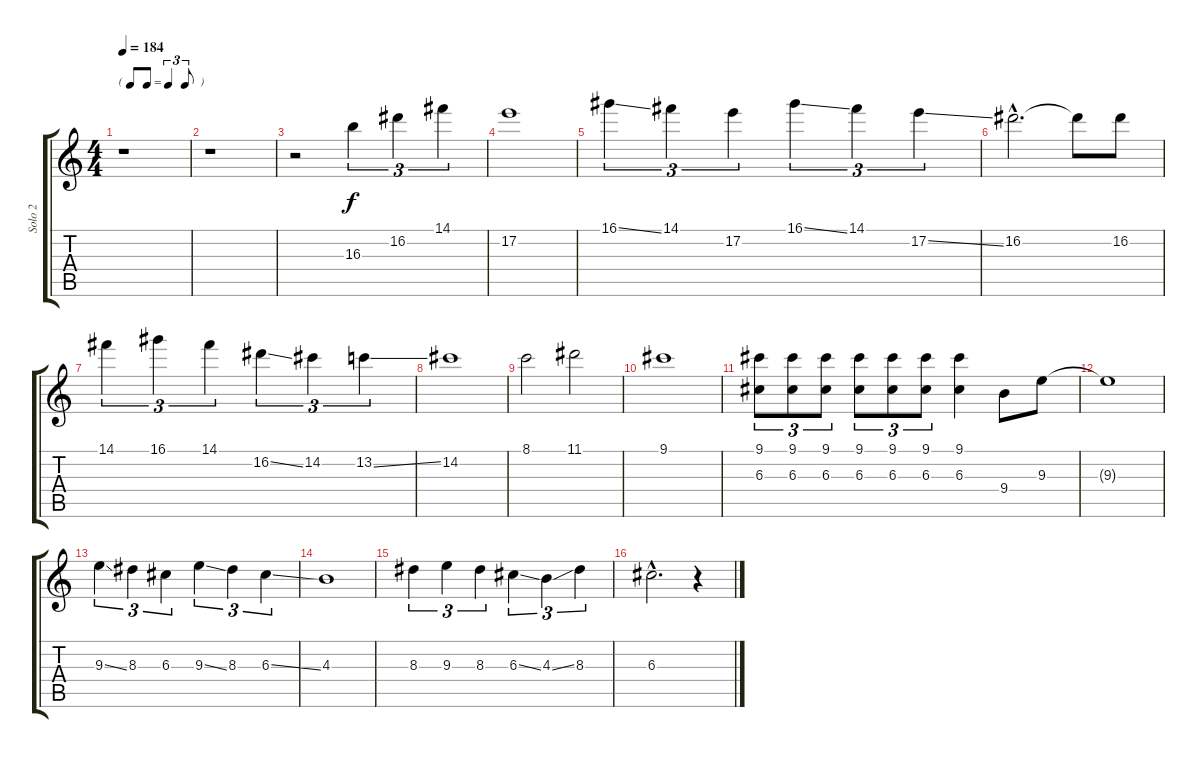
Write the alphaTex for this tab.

\track ("Solo 2" "Solo 2") {instrument distortionguitar}
\staff {score tabs}
\tuning (E4 B3 G3 D3 A2 E2) {hide}
\ts (4 4)
\tf triplet8th
\tempo 184
\clef g2
\ks c
r.1{dy f} |
r.1 |
r.2 16.3.4{tu (3 2)} 16.2.4{tu (3 2)} 14.1.4{tu (3 2)} |
17.2.1 |
16.1{ss}.4{tu (3 2)} 14.1.4{tu (3 2)} 17.2.4{tu (3 2)} 16.1{ss}.4{tu (3 2)} 14.1.4{tu (3 2)} 17.2{ss}.4{tu (3 2)} |
16.2{hac}.2{d} 16.2{t}.8 16.2.8 |
14.1.4{tu (3 2)} 16.1.4{tu (3 2)} 14.1.4{tu (3 2)} 16.2{ss}.4{tu (3 2)} 14.2.4{tu (3 2)} 13.2{ss}.4{tu (3 2)} |
14.2.1 |
8.1.2 11.1.2 |
9.1.1 |
(9.1 6.3).8{tu (3 2)} (9.1 6.3).8{tu (3 2)} (9.1 6.3).8{tu (3 2)} (9.1 6.3).8{tu (3 2)} (9.1 6.3).8{tu (3 2)} (9.1 6.3).8{tu (3 2)} (9.1 6.3).4 9.4.8 9.3.8 |
9.3{t}.1 |
9.3{ss}.4{tu (3 2)} 8.3.4{tu (3 2)} 6.3.4{tu (3 2)} 9.3{ss}.4{tu (3 2)} 8.3.4{tu (3 2)} 6.3{ss}.4{tu (3 2)} |
4.3.1 |
8.3.4{tu (3 2)} 9.3.4{tu (3 2)} 8.3.4{tu (3 2)} 6.3{ss}.4{tu (3 2)} 4.3{ss}.4{tu (3 2)} 8.3.4{tu (3 2)} |
6.3{hac}.2{d} r.4
